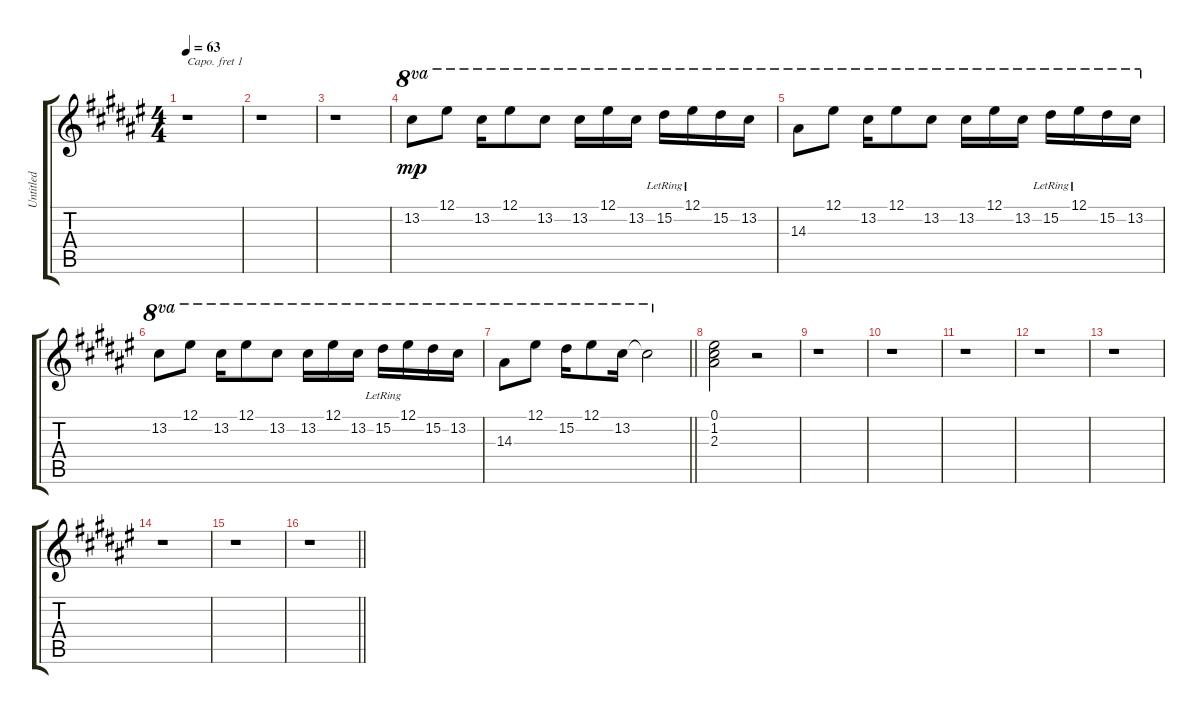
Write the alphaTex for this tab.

\track ("Untitled" "Untitled") {instrument distortionguitar}
\staff {score tabs}
\capo 1
\tuning (E4 B3 G3 D3 A2 E2) {hide}
\ts (4 4)
\tempo 63
\clef g2
\ks f#
r.1{dy mp instrument distortionguitar} |
\ks d#minor
r.1 |
r.1 |
\ks f#
13.2.8{ot 8va} 12.1.8{ot 8va} 13.2.16{ot 8va} 12.1.8{ot 8va} 13.2.8{ot 8va} 13.2.16{ot 8va} 12.1.16{ot 8va} 13.2.16{ot 8va} 15.2{lr}.16{ot 8va} 12.1{lr}.16{ot 8va} 15.2.16{ot 8va} 13.2.16{ot 8va} |
\ks d#minor
14.3.8{ot 8va} 12.1.8{ot 8va} 13.2.16{ot 8va} 12.1.8{ot 8va} 13.2.8{ot 8va} 13.2.16{ot 8va} 12.1.16{ot 8va} 13.2.16{ot 8va} 15.2{lr}.16{ot 8va} 12.1{lr}.16{ot 8va} 15.2.16{ot 8va} 13.2.16{ot 8va} |
\ks f#
13.2.8{ot 8va} 12.1.8{ot 8va} 13.2.16{ot 8va} 12.1.8{ot 8va} 13.2.8{ot 8va} 13.2.16{ot 8va} 12.1.16{ot 8va} 13.2.16{ot 8va} 15.2{lr}.16{ot 8va} 12.1{lr}.16{ot 8va} 15.2.16{ot 8va} 13.2.16{ot 8va} |
\barLineRight lightlight
\ks d#minor
14.3.8{ot 8va} 12.1.8{ot 8va} 15.2.16{ot 8va} 12.1.8{ot 8va} 13.2.16{ot 8va} 13.2{t}.2{ot 8va} |
\ks f#
(0.1 1.2 2.3).2 r.2 |
\ks d#minor
r.1 |
\ks f#
r.1 |
\ks d#minor
r.1 |
\ks f#
r.1 |
\ks d#minor
r.1 |
\ks f#
r.1 |
\ks d#minor
r.1 |
\barLineRight lightlight
r.1
